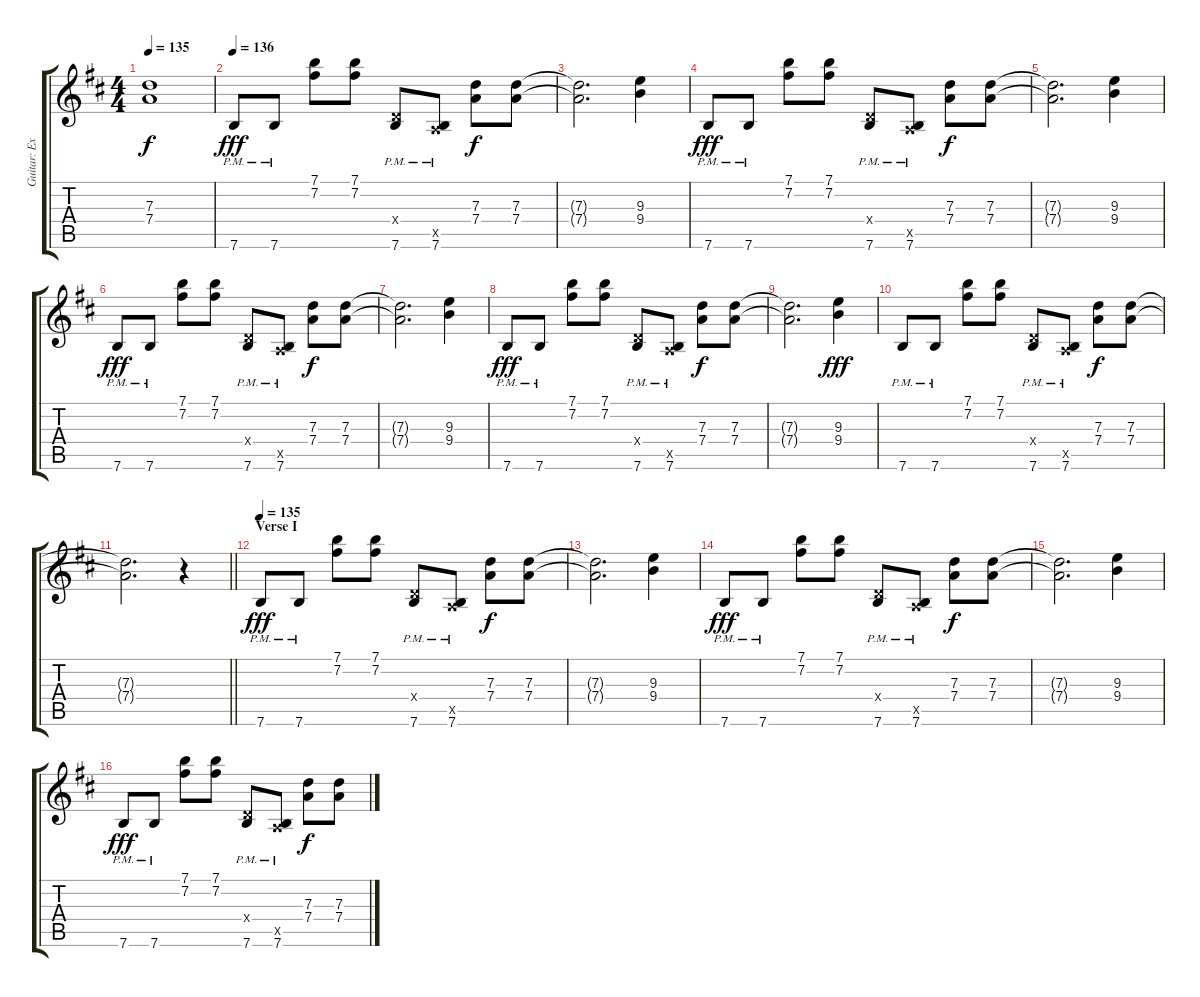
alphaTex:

\track ("Guitar: Extra" "Guitar: Ex") {instrument electricguitarclean}
\staff {score tabs}
\tuning (E4 B3 G3 D3 A2 E2) {hide}
\ts (4 4)
\tempo 135
\clef g2
\ks d
(7.3{t} 7.4{t}).1{dy f} |
\tempo 136
7.6{pm}.8{dy fff} 7.6{pm}.8 (7.1 7.2).8 (7.1 7.2).8 (0.4{x} 7.6{pm}).8 (0.5{x} 7.6{pm}).8 (7.3 7.4).8{dy f} (7.3 7.4).8 |
(7.3{t} 7.4{t}).2{d} (9.3 9.4).4 |
7.6{pm}.8{dy fff} 7.6{pm}.8 (7.1 7.2).8 (7.1 7.2).8 (0.4{x} 7.6{pm}).8 (0.5{x} 7.6{pm}).8 (7.3 7.4).8{dy f} (7.3 7.4).8 |
(7.3{t} 7.4{t}).2{d} (9.3 9.4).4 |
7.6{pm}.8{dy fff} 7.6{pm}.8 (7.1 7.2).8 (7.1 7.2).8 (0.4{x} 7.6{pm}).8 (0.5{x} 7.6{pm}).8 (7.3 7.4).8{dy f} (7.3 7.4).8 |
(7.3{t} 7.4{t}).2{d} (9.3 9.4).4 |
7.6{pm}.8{dy fff} 7.6{pm}.8 (7.1 7.2).8 (7.1 7.2).8 (0.4{x} 7.6{pm}).8 (0.5{x} 7.6{pm}).8 (7.3 7.4).8{dy f} (7.3 7.4).8 |
(7.3{t} 7.4{t}).2{d} (9.3 9.4).4{dy fff} |
7.6{pm}.8 7.6{pm}.8 (7.1 7.2).8 (7.1 7.2).8 (0.4{x} 7.6{pm}).8 (0.5{x} 7.6{pm}).8 (7.3 7.4).8{dy f} (7.3 7.4).8 |
\barLineRight lightlight
(7.3{t} 7.4{t}).2{d} r.4 |
\section ("" "Verse I")
\tempo 135
7.6{pm}.8{dy fff} 7.6{pm}.8 (7.1 7.2).8 (7.1 7.2).8 (0.4{x} 7.6{pm}).8 (0.5{x} 7.6{pm}).8 (7.3 7.4).8{dy f} (7.3 7.4).8 |
(7.3{t} 7.4{t}).2{d} (9.3 9.4).4 |
7.6{pm}.8{dy fff} 7.6{pm}.8 (7.1 7.2).8 (7.1 7.2).8 (0.4{x} 7.6{pm}).8 (0.5{x} 7.6{pm}).8 (7.3 7.4).8{dy f} (7.3 7.4).8 |
(7.3{t} 7.4{t}).2{d} (9.3 9.4).4 |
7.6{pm}.8{dy fff} 7.6{pm}.8 (7.1 7.2).8 (7.1 7.2).8 (0.4{x} 7.6{pm}).8 (0.5{x} 7.6{pm}).8 (7.3 7.4).8{dy f} (7.3 7.4).8
